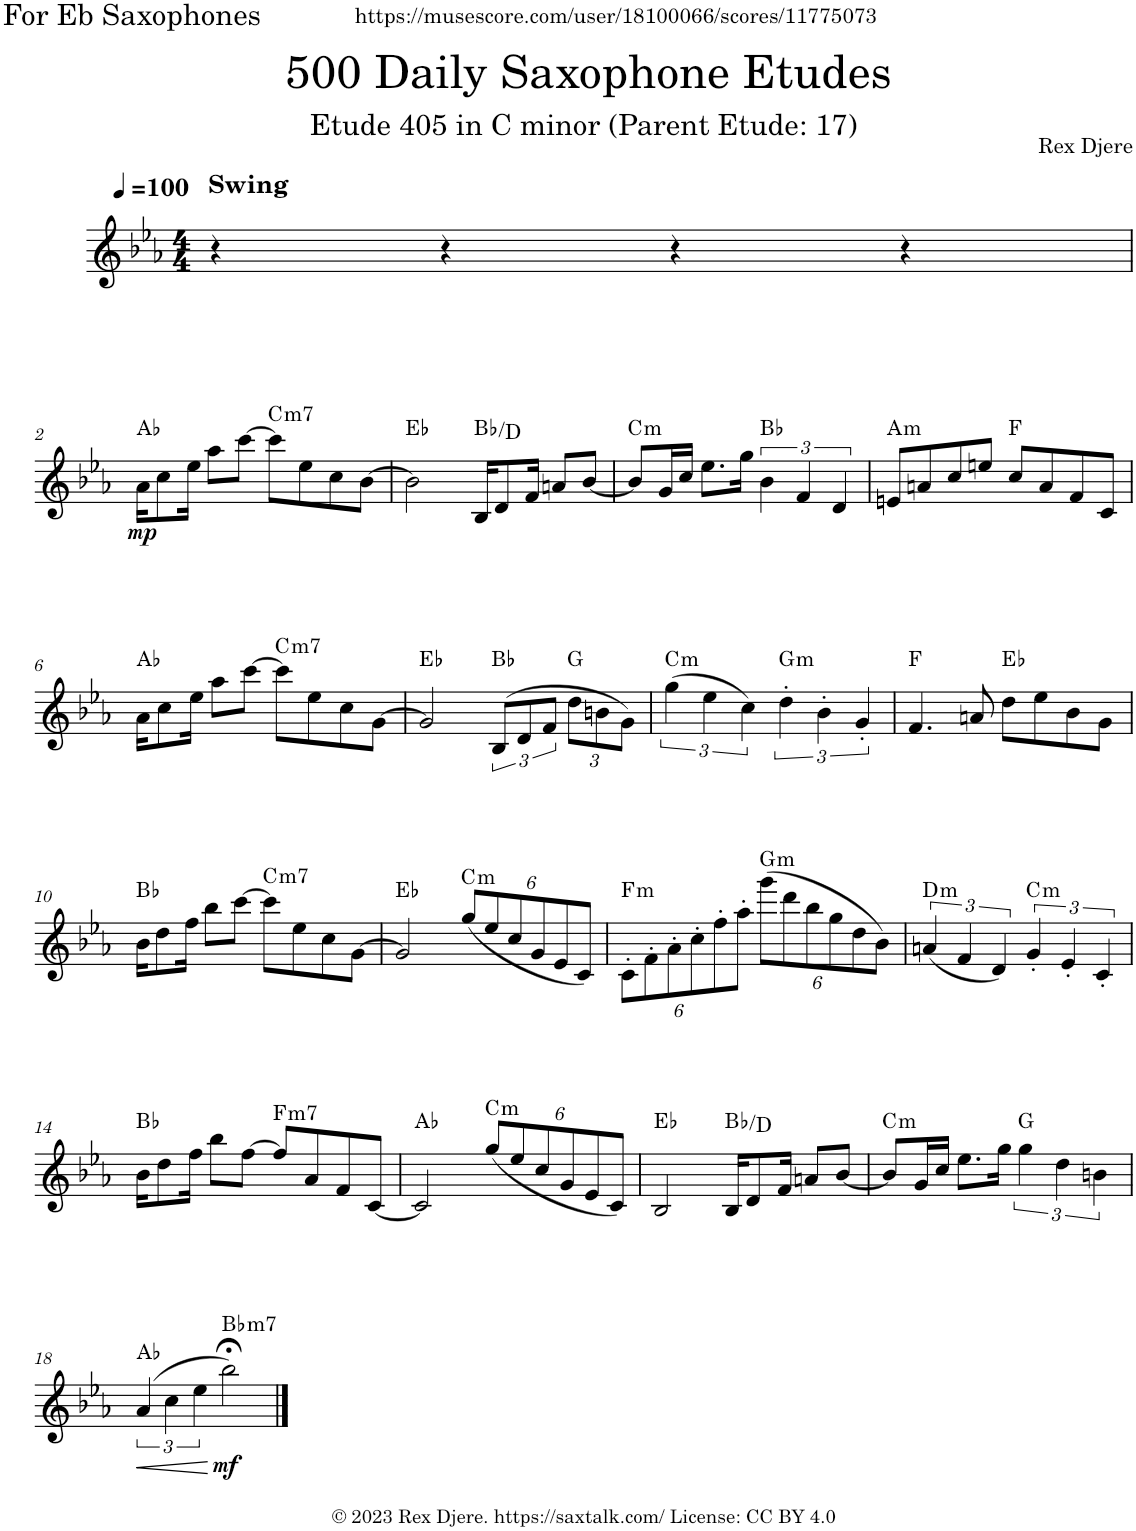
**kern	**dynam	**harte
*part1	*part1	*part1
*staff1	*staff1	*
*I"Alto Saxophone	*	*
*I'A. Sax.	*	*
*clefG2	*	*
*Trd5c9	*	*
*k[b-e-a-]	*	*
*M4/4	*	*
*MM100	*	*
=1	=1	=1
!LO:TX:a:B:t=Swing	!	!
4r	.	.
4r	.	.
4r	.	.
4r	.	.
!!LO:LB:g=z
=2	=2	=2
!	!LO:DY:b	!
16a-\KL	mp	Ab:maj
8cc\	.	.
16ee-\Jk	.	.
8aa-\L	.	.
[8ccc\J	.	.
!	!	!LO:H:kt=m7
8ccc\L]	.	C:min7
8ee-\	.	.
8cc\	.	.
[8b-\J	.	.
=3	=3	=3
2b-\]	.	Eb:maj
16B-/KL	.	Bb:maj/3
8d/	.	.
16f/Jk	.	.
8an/L	.	.
[8b-/J	.	.
=4	=4	=4
!	!	!LO:H:kt=m
8b-/L]	.	C:min
16g/L	.	.
16cc/JJ	.	.
8.ee-\L	.	.
16gg\Jk	.	.
6b-\	.	Bb:maj
6f/	.	.
6d/	.	.
=5	=5	=5
!	!	!LO:H:kt=m
8en/L	.	A:min
8an/	.	.
8cc/	.	.
8een/J	.	.
8cc/L	.	F:maj
8a/	.	.
8f/	.	.
8c/J	.	.
!!LO:LB:g=z
=6	=6	=6
16a-\KL	.	Ab:maj
8cc\	.	.
16ee-\Jk	.	.
8aa-\L	.	.
[8ccc\J	.	.
!	!	!LO:H:kt=m7
8ccc\L]	.	C:min7
8ee-\	.	.
8cc\	.	.
[8g\J	.	.
=7	=7	=7
2g/]	.	Eb:maj
(12B-/L	.	Bb:maj
12d/	.	.
12f/J	.	.
*Xbrackettup	*	*
12dd\L	.	G:maj
12bn\	.	.
12g\J)	.	.
=8	=8	=8
*brackettup	*	*
!	!	!LO:H:kt=m
(6gg\	.	C:min
6ee-\	.	.
6cc\)	.	.
!	!	!LO:H:kt=m
6dd'\	.	G:min
6b-'\	.	.
6g'/	.	.
=9	=9	=9
4.f/	.	F:maj
8an/	.	.
8dd\L	.	Eb:maj
8ee-\	.	.
8b-\	.	.
8g\J	.	.
!!LO:LB:g=z
=10	=10	=10
*k[b-e-a-]	*	*
16b-\KL	.	Bb:maj
8dd\	.	.
16ff\Jk	.	.
8bb-\L	.	.
[8ccc\J	.	.
!	!	!LO:H:kt=m7
8ccc\L]	.	C:min7
8ee-\	.	.
8cc\	.	.
[8g\J	.	.
=11	=11	=11
2g/]	.	Eb:maj
*Xbrackettup	*	*
!	!	!LO:H:kt=m
(12gg/L	.	C:min
12ee-/	.	.
12cc/	.	.
12g/	.	.
12e-/	.	.
12c/J)	.	.
=12	=12	=12
!	!	!LO:H:kt=m
12c'\L	.	F:min
12f'\	.	.
12a-'\	.	.
12cc'\	.	.
12ff'\	.	.
12aa-'\J	.	.
!	!	!LO:H:kt=m
(12ggg\L	.	G:min
12ddd\	.	.
12bb-\	.	.
12gg\	.	.
12dd\	.	.
12b-\J)	.	.
=13	=13	=13
*brackettup	*	*
!	!	!LO:H:kt=m
(6an/	.	D:min
6f/	.	.
6d/)	.	.
!	!	!LO:H:kt=m
6g'/	.	C:min
6e-'/	.	.
6c'/	.	.
!!LO:LB:g=z
=14	=14	=14
16b-\KL	.	Bb:maj
8dd\	.	.
16ff\Jk	.	.
8bb-\L	.	.
[8ff\J	.	.
!	!	!LO:H:kt=m7
8ff/L]	.	F:min7
8a-/	.	.
8f/	.	.
[8c/J	.	.
=15	=15	=15
2c/]	.	Ab:maj
*Xbrackettup	*	*
!	!	!LO:H:kt=m
(12gg/L	.	C:min
12ee-/	.	.
12cc/	.	.
12g/	.	.
12e-/	.	.
12c/J)	.	.
=16	=16	=16
2B-/	.	Eb:maj
16B-/KL	.	Bb:maj/3
8d/	.	.
16f/Jk	.	.
8an/L	.	.
[8b-/J	.	.
=17	=17	=17
!	!	!LO:H:kt=m
8b-/L]	.	C:min
16g/L	.	.
16cc/JJ	.	.
8.ee-\L	.	.
16gg\Jk	.	.
*brackettup	*	*
6gg\	.	G:maj
6dd\	.	.
6bn\	.	.
!!LO:LB:g=z
=18	=18	=18
!	!LO:HP:b	!
(6a-/	<	Ab:maj
6cc\	.	.
6ee-\	.	.
!	!LO:DY:n=1:b	!LO:H:kt=m7
2bb-;<\)	[ mf	Bb:min7
==	==	==
*-	*-	*-
